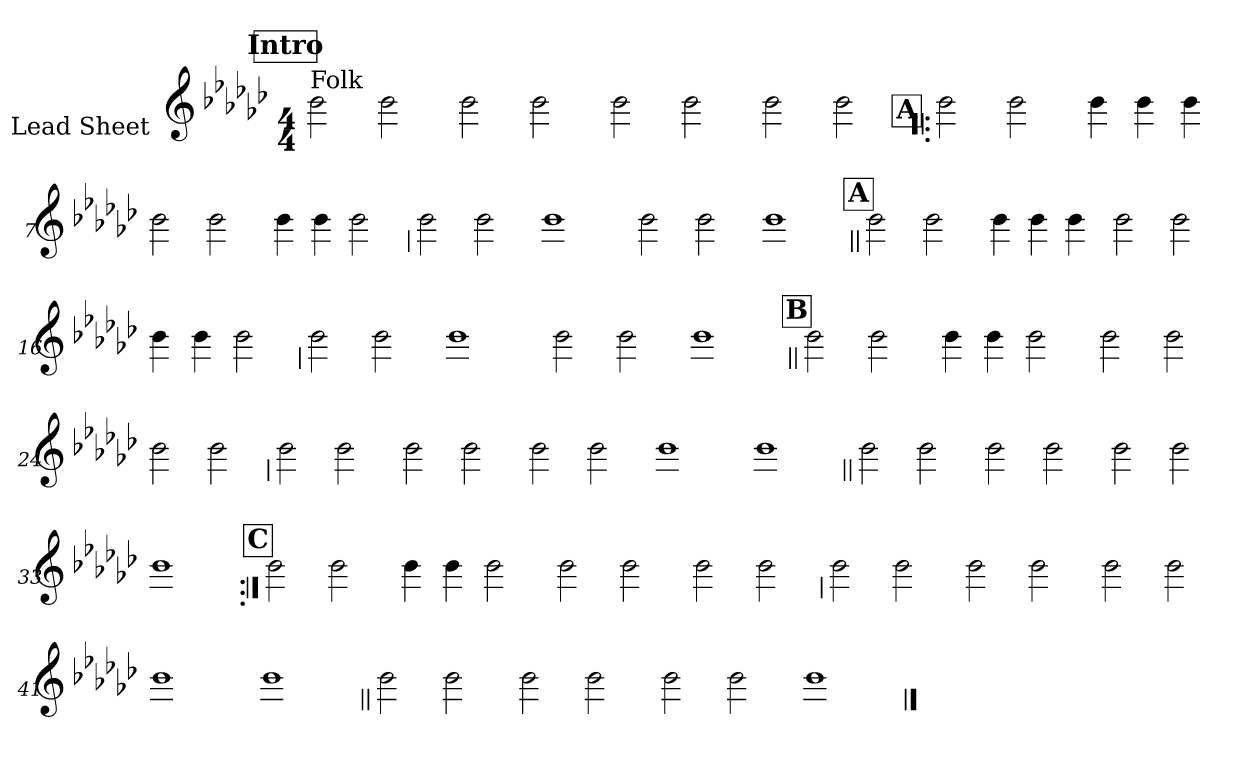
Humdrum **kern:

**kern
*part1
*staff1
*I"Lead Sheet
*stria0
*clefG2
*k[b-e-a-d-g-c-]
*G-:
*M4/4
*MM97
!!LO:REH:place=s1:a:t=Intro
=1||
!LO:TX:a:t=Folk
2b-
2b-
=2-
2b-
2b-
=3-
2b-
2b-
=4-
2b-
2b-
!!LO:LB:g=z
!!LO:REH:place=s1:a:t=A
=5!|:
2b-
2b-
=6-
4b-
4b-
4b-
=7-
2b-
2b-
=8-
4b-
4b-
2b-
!!LO:LB:g=z
=9
2b-
2b-
=10-
1b-
=11-
2b-
2b-
=12-
1b-
!!LO:LB:g=z
!!LO:REH:place=s1:a:t=A
=13||
2b-
2b-
=14-
4b-
4b-
4b-
=15-
2b-
2b-
=16-
4b-
4b-
2b-
!!LO:LB:g=z
=17
2b-
2b-
=18-
1b-
=19-
2b-
2b-
=20-
1b-
!!LO:LB:g=z
!!LO:REH:place=s1:a:t=B
=21||
2b-
2b-
=22-
4b-
4b-
2b-
=23-
2b-
2b-
=24-
2b-
2b-
!!LO:LB:g=z
=25
2b-
2b-
=26-
2b-
2b-
=27-
2b-
2b-
=28-
1b-
=29-
1b-
!!LO:LB:g=z
=30||
2b-
2b-
=31-
2b-
2b-
=32-
2b-
2b-
=33-
1b-
!!LO:LB:g=z
!!LO:REH:place=s1:a:t=C
=34:|!
2b-
2b-
=35-
4b-
4b-
2b-
=36-
2b-
2b-
=37-
2b-
2b-
!!LO:LB:g=z
=38
2b-
2b-
=39-
2b-
2b-
=40-
2b-
2b-
=41-
1b-
=42-
1b-
!!LO:LB:g=z
=43||
2b-
2b-
=44-
2b-
2b-
=45-
2b-
2b-
=46-
1b-
==
*-
